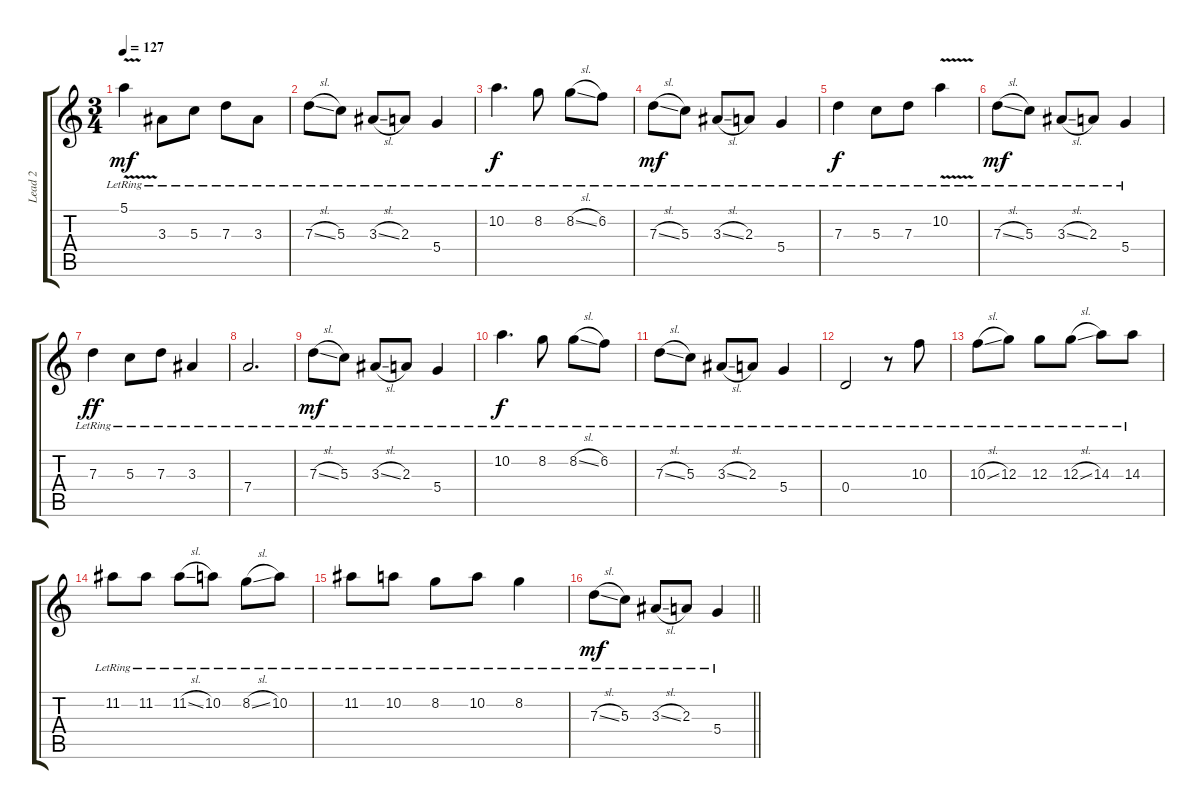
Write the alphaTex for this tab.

\track ("Lead 2" "Lead 2") {instrument acousticguitarsteel}
\staff {score tabs}
\tuning (E4 B3 G3 D3 A2 E2) {hide}
\ts (3 4)
\tempo 127
\clef g2
\ks c
5.1{v lr}.4{dy mf} 3.3{lr}.8 5.3{lr}.8 7.3{lr}.8 3.3{lr}.8 |
7.3{sl lr}.8 5.3{lr}.8 3.3{sl lr}.8 2.3{lr}.8 5.4{lr}.4 |
10.2{lr}.4{d dy f} 8.2{lr}.8 8.2{sl lr}.8 6.2{lr}.8 |
7.3{sl lr}.8{dy mf} 5.3{lr}.8 3.3{sl lr}.8 2.3{lr}.8 5.4{lr}.4 |
7.3{lr}.4{dy f} 5.3{lr}.8 7.3{lr}.8 10.2{v lr}.4 |
7.3{sl lr}.8{dy mf} 5.3{lr}.8 3.3{sl lr}.8 2.3{lr}.8 5.4{lr}.4 |
7.3{lr}.4{dy ff} 5.3{lr}.8 7.3{lr}.8 3.3{lr}.4 |
7.4{lr}.2{d} |
7.3{sl lr}.8{dy mf} 5.3{lr}.8 3.3{sl lr}.8 2.3{lr}.8 5.4{lr}.4 |
10.2{lr}.4{d dy f} 8.2{lr}.8 8.2{sl lr}.8 6.2{lr}.8 |
7.3{sl lr}.8 5.3{lr}.8 3.3{sl lr}.8 2.3{lr}.8 5.4{lr}.4 |
0.4{lr}.2 r.8 10.3{lr}.8 |
10.3{sl lr}.8 12.3{lr}.8 12.3{lr}.8 12.3{sl lr}.8 14.3{lr}.8 14.3{lr}.8 |
11.2{lr}.8 11.2{lr}.8 11.2{sl lr}.8 10.2{lr}.8 8.2{sl lr}.8 10.2{lr}.8 |
11.2{lr}.8 10.2{lr}.8 8.2{lr}.8 10.2{lr}.8 8.2{lr}.4 |
\barLineRight lightlight
7.3{sl lr}.8{dy mf} 5.3{lr}.8 3.3{sl lr}.8 2.3{lr}.8 5.4{lr}.4
